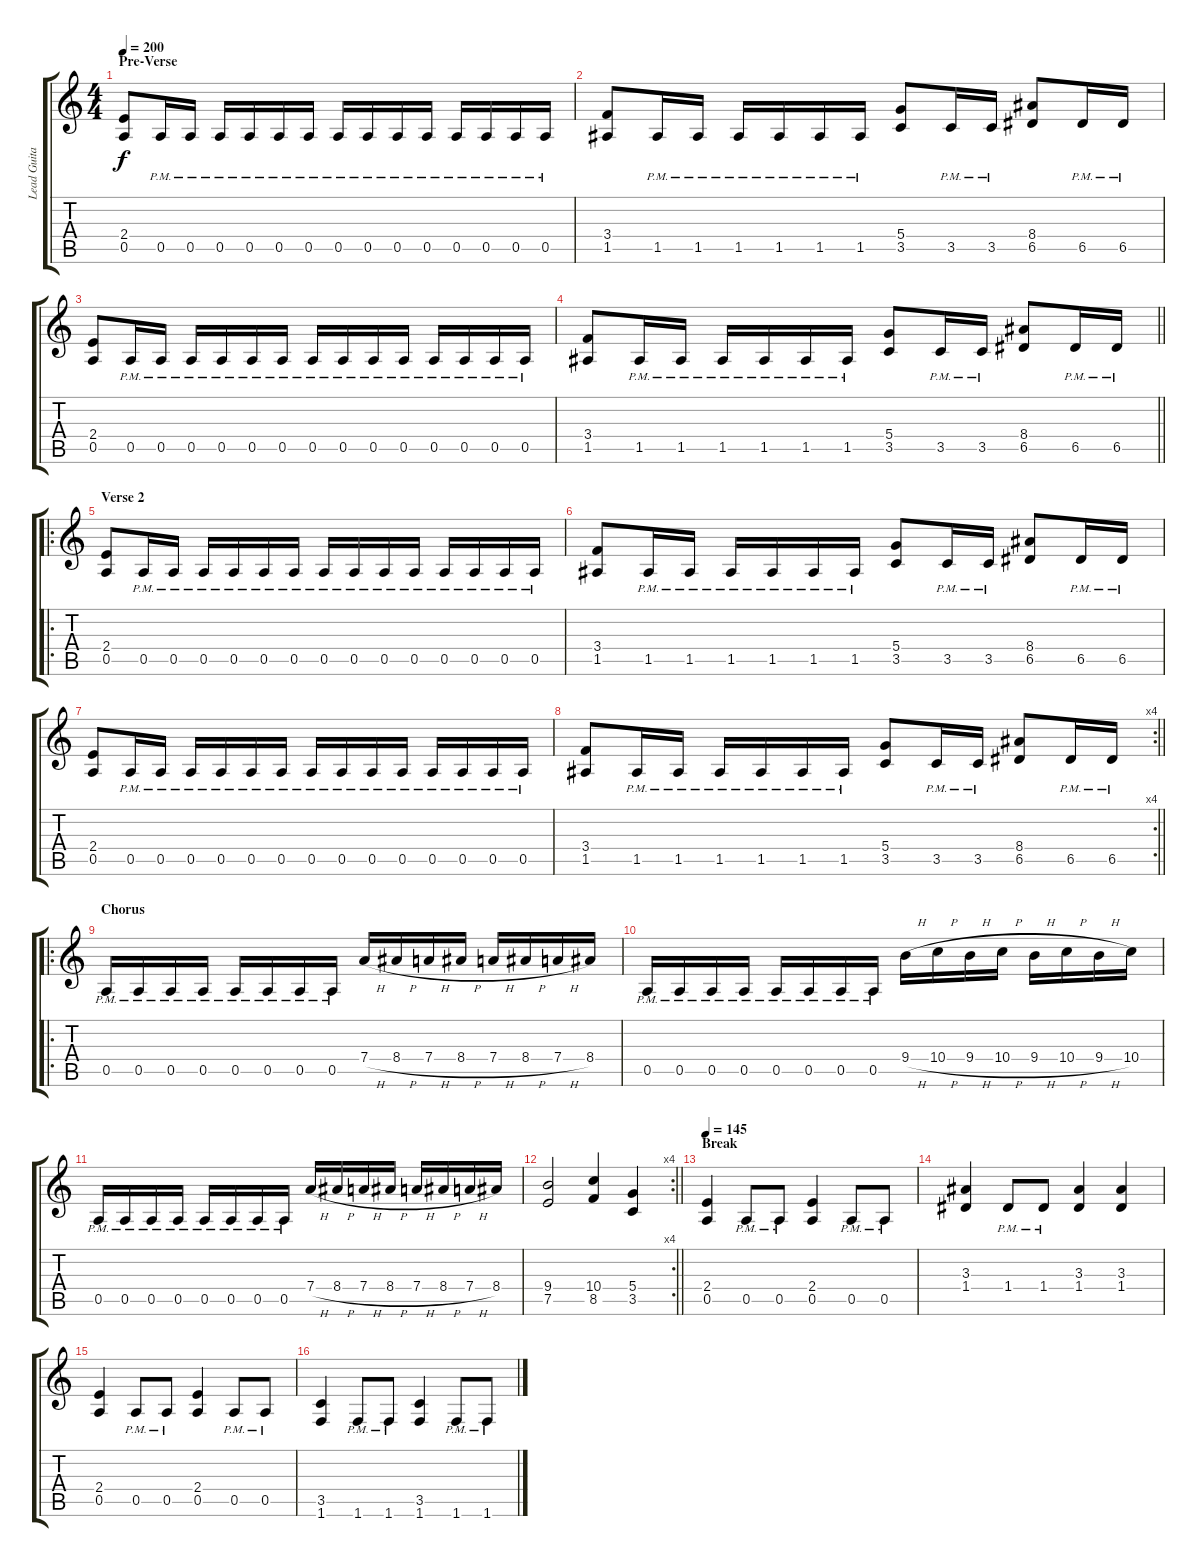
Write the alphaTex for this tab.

\track ("Lead Guitar" "Lead Guita") {instrument distortionguitar}
\staff {score tabs}
\tuning (E4 B3 G3 D3 A2 E2) {hide}
\ts (4 4)
\section ("" "Pre-Verse")
\tempo 200
\clef g2
\ks c
(2.4 0.5).8{dy f} 0.5{pm}.16 0.5{pm}.16 0.5{pm}.16 0.5{pm}.16 0.5{pm}.16 0.5{pm}.16 0.5{pm}.16 0.5{pm}.16 0.5{pm}.16 0.5{pm}.16 0.5{pm}.16 0.5{pm}.16 0.5{pm}.16 0.5{pm}.16 |
(3.4 1.5).8 1.5{pm}.16 1.5{pm}.16 1.5{pm}.16 1.5{pm}.16 1.5{pm}.16 1.5{pm}.16 (5.4 3.5).8 3.5{pm}.16 3.5{pm}.16 (8.4 6.5).8 6.5{pm}.16 6.5{pm}.16 |
(2.4 0.5).8 0.5{pm}.16 0.5{pm}.16 0.5{pm}.16 0.5{pm}.16 0.5{pm}.16 0.5{pm}.16 0.5{pm}.16 0.5{pm}.16 0.5{pm}.16 0.5{pm}.16 0.5{pm}.16 0.5{pm}.16 0.5{pm}.16 0.5{pm}.16 |
\barLineRight lightlight
(3.4 1.5).8 1.5{pm}.16 1.5{pm}.16 1.5{pm}.16 1.5{pm}.16 1.5{pm}.16 1.5{pm}.16 (5.4 3.5).8 3.5{pm}.16 3.5{pm}.16 (8.4 6.5).8 6.5{pm}.16 6.5{pm}.16 |
\ro
\section ("" "Verse 2")
(2.4 0.5).8 0.5{pm}.16 0.5{pm}.16 0.5{pm}.16 0.5{pm}.16 0.5{pm}.16 0.5{pm}.16 0.5{pm}.16 0.5{pm}.16 0.5{pm}.16 0.5{pm}.16 0.5{pm}.16 0.5{pm}.16 0.5{pm}.16 0.5{pm}.16 |
(3.4 1.5).8 1.5{pm}.16 1.5{pm}.16 1.5{pm}.16 1.5{pm}.16 1.5{pm}.16 1.5{pm}.16 (5.4 3.5).8 3.5{pm}.16 3.5{pm}.16 (8.4 6.5).8 6.5{pm}.16 6.5{pm}.16 |
(2.4 0.5).8 0.5{pm}.16 0.5{pm}.16 0.5{pm}.16 0.5{pm}.16 0.5{pm}.16 0.5{pm}.16 0.5{pm}.16 0.5{pm}.16 0.5{pm}.16 0.5{pm}.16 0.5{pm}.16 0.5{pm}.16 0.5{pm}.16 0.5{pm}.16 |
\rc 4
\barLineRight lightlight
(3.4 1.5).8 1.5{pm}.16 1.5{pm}.16 1.5{pm}.16 1.5{pm}.16 1.5{pm}.16 1.5{pm}.16 (5.4 3.5).8 3.5{pm}.16 3.5{pm}.16 (8.4 6.5).8 6.5{pm}.16 6.5{pm}.16 |
\ro
\section ("" "Chorus")
0.5{pm}.16 0.5{pm}.16 0.5{pm}.16 0.5{pm}.16 0.5{pm}.16 0.5{pm}.16 0.5{pm}.16 0.5{pm}.16 7.4{h}.16 8.4{h}.16 7.4{h}.16 8.4{h}.16 7.4{h}.16 8.4{h}.16 7.4{h}.16 8.4.16 |
0.5{pm}.16 0.5{pm}.16 0.5{pm}.16 0.5{pm}.16 0.5{pm}.16 0.5{pm}.16 0.5{pm}.16 0.5{pm}.16 9.4{h}.16 10.4{h}.16 9.4{h}.16 10.4{h}.16 9.4{h}.16 10.4{h}.16 9.4{h}.16 10.4.16 |
0.5{pm}.16 0.5{pm}.16 0.5{pm}.16 0.5{pm}.16 0.5{pm}.16 0.5{pm}.16 0.5{pm}.16 0.5{pm}.16 7.4{h}.16 8.4{h}.16 7.4{h}.16 8.4{h}.16 7.4{h}.16 8.4{h}.16 7.4{h}.16 8.4.16 |
\rc 4
\barLineRight lightlight
(9.4 7.5).2 (10.4 8.5).4 (5.4 3.5).4 |
\section ("" "Break")
\tempo 145
(2.4 0.5).4 0.5{pm}.8 0.5{pm}.8 (2.4 0.5).4 0.5{pm}.8 0.5{pm}.8 |
(3.3 1.4).4 1.4{pm}.8 1.4{pm}.8 (3.3 1.4).4 (3.3 1.4).4 |
(2.4 0.5).4 0.5{pm}.8 0.5{pm}.8 (2.4 0.5).4 0.5{pm}.8 0.5{pm}.8 |
(3.5 1.6).4 1.6{pm}.8 1.6{pm}.8 (3.5 1.6).4 1.6{pm}.8 1.6{pm}.8
